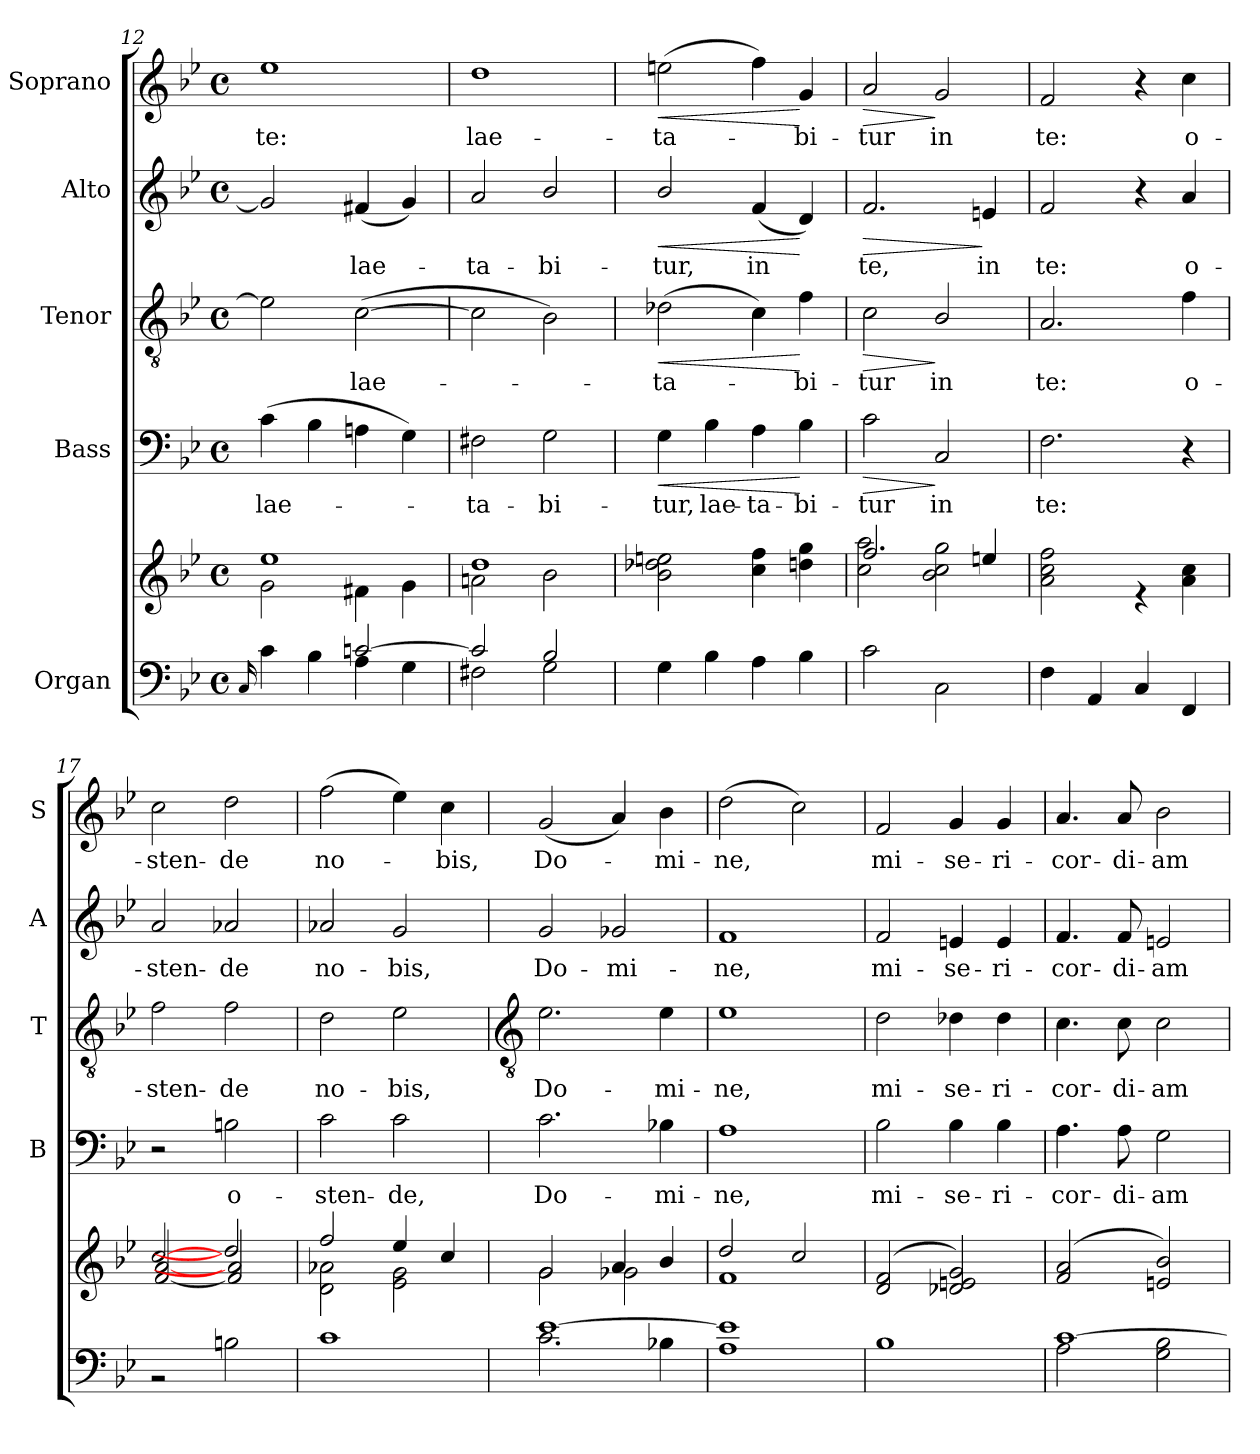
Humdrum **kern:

**kern	**kern	**kern	**text	**dynam	**kern	**text	**dynam	**kern	**text	**dynam	**kern	**text	**dynam
*part5	*part5	*part4	*part4	*part4	*part3	*part3	*part3	*part2	*part2	*part2	*part1	*part1	*part1
*staff6	*staff5	*staff4	*staff4	*staff4	*staff3	*staff3	*staff3	*staff2	*staff2	*staff2	*staff1	*staff1	*staff1
*I"Organ	*	*I"Bass	*	*	*I"Tenor	*	*	*I"Alto	*	*	*I"Soprano	*	*
*	*	*I'B	*	*	*I'T	*	*	*I'A	*	*	*I'S	*	*
*clefF4	*clefG2	*clefF4	*	*	*clefGv2	*	*	*clefG2	*	*	*clefG2	*	*
*k[b-e-]	*k[b-e-]	*k[b-e-]	*	*	*k[b-e-]	*	*	*k[b-e-]	*	*	*k[b-e-]	*	*
*B-:	*B-:	*B-:	*	*	*B-:	*	*	*B-:	*	*	*B-:	*	*
*M4/4	*M4/4	*M4/4	*	*	*M4/4	*	*	*M4/4	*	*	*M4/4	*	*
*met(c)	*met(c)	*met(c)	*	*	*met(c)	*	*	*met(c)	*	*	*met(c)	*	*
=12	=12	=12	=12	=12	=12	=12	=12	=12	=12	=12	=12	=12	=12
*^	*	*	*	*	*	*	*	*	*	*	*	*	*
.	16qqC/	.	.	.	.	.	.	.	.	.	.	.	.	.
*	*	*^	*	*	*	*	*	*	*	*	*	*	*	*
!	!	!	!	!	!LO:LY:b	!	!	!	!	!	!	!	!	!LO:LY:b	!
2ryy	4c\	1ee-/	2g\	(>4c	lae-	.	2e-]	.	.	2g]	.	.	1ee-	te:	.
.	4B-\	.	.	4B-	.	.	.	.	.	.	.	.	.	.	.
!	!	!	!	!	!	!	!	!LO:LY:b	!	!	!LO:LY:b	!	!	!	!
[2cn/	4A\	.	4f#X\	4An	.	.	(>[2c	lae-	.	(<4f#X	lae-	.	.	.	.
.	4G\	.	4g\	4G)	.	.	.	.	.	4g)	.	.	.	.	.
=13	=13	=13	=13	=13	=13	=13	=13	=13	=13	=13	=13	=13	=13	=13	=13
!	!	!	!	!	!LO:LY:b	!	!	!	!	!	!LO:LY:b	!	!	!LO:LY:b	!
2c/]	2F#X\	1dd/	2an\	2F#X	ta-	.	2c]	.	.	2a	ta-	.	1dd	lae-	.
!	!	!	!	!	!LO:LY:b	!	!	!	!	!	!LO:LY:b	!	!	!	!
2B-/	2G\	.	2b-\	2G	-bi-	.	2B-)	.	.	2b-/	-bi-	.	.	.	.
=14	=14	=14	=14	=14	=14	=14	=14	=14	=14	=14	=14	=14	=14	=14	=14
!	!	!	!	!	!LO:LY:b	!LO:HP:b	!	!LO:LY:b	!LO:HP:b	!	!LO:LY:b	!LO:HP:b	!	!LO:LY:b	!LO:HP:b
1ryy	4G\	1ryy	2b-\ 2dd-X\ 2een\	4G	-tur,	<	(>2d-X	ta-	<	2b-/	-tur,	<	(>2een	-ta-	<
!	!	!	!	!	!LO:LY:b	!	!	!	!	!	!	!	!	!	!
.	4B-\	.	.	4B-	lae-	.	.	.	.	.	.	.	.	.	.
!	!	!	!	!	!LO:LY:b	!	!	!	!	!	!LO:LY:b	!	!	!	!
.	4A\	.	4cc\ 4ff\	4A	-ta-	.	4c)	.	.	(<4f	in	.	4ff)	.	.
!	!	!	!	!	!LO:LY:b	!	!	!LO:LY:b	!	!	!	!	!	!LO:LY:b	!
.	4B-\	.	4ddn\ 4gg\	4B-	-bi-	[	4f	bi-	[	4d)	.	[	4g	bi-	[
=15	=15	=15	=15	=15	=15	=15	=15	=15	=15	=15	=15	=15	=15	=15	=15
!	!	!	!	!	!LO:LY:b	!LO:HP:b	!	!LO:LY:b	!LO:HP:b	!	!LO:LY:b	!LO:HP:b	!	!LO:LY:b	!LO:HP:b
1ryy	2c\	2.ff/	2cc\ 2aa\	2c	-tur	>	2c	-tur	>	2.f	te,	>	2a	-tur	>
!	!	!	!	!	!LO:LY:b	!	!	!LO:LY:b	!	!	!	!	!	!LO:LY:b	!
.	2C\	.	2b-\ 2cc\ 2gg\	2C	in	]	2B-/	in	]	.	.	.	2g	in	]
!	!	!	!	!	!	!	!	!	!	!	!LO:LY:b	!	!	!	!
.	.	4een/	.	.	.	.	.	.	.	4en	in	]	.	.	.
=16	=16	=16	=16	=16	=16	=16	=16	=16	=16	=16	=16	=16	=16	=16	=16
!	!	!	!	!	!LO:LY:b	!	!	!LO:LY:b	!	!	!LO:LY:b	!	!	!LO:LY:b	!
1ryy	4F\	1ryy	2a\ 2cc\ 2ff\	2.F	te:	.	2.A	te:	.	2f	te:	.	2f	te:	.
.	4AA/	.	.	.	.	.	.	.	.	.	.	.	.	.	.
.	4C/	.	4r	.	.	.	.	.	.	4r	.	.	4r	.	.
!	!	!	!	!	!	!	!	!LO:LY:b	!	!	!LO:LY:b	!	!	!LO:LY:b	!
.	4FF/	.	4a\ 4cc\	4r	.	.	4f	o-	.	4a	o-	.	4cc	o-	.
=17	=17	=17	=17	=17	=17	=17	=17	=17	=17	=17	=17	=17	=17	=17	=17
!	!	!	!	!	!	!	!	!LO:LY:b	!	!	!LO:LY:b	!	!	!LO:LY:b	!
1ryy	2r	[2cc/	[2f/ [2a/	2r	.	.	2f	-sten-	.	2a	-sten-	.	2cc	-sten-	.
!	!	!	!	!	!LO:LY:b	!	!	!LO:LY:b	!	!	!LO:LY:b	!	!	!LO:LY:b	!
.	2Bn\	2dd/]	2f/] 2a-/]	2Bn	o-	.	2f	-de	.	2a-X	-de	.	2dd	-de	.
=18	=18	=18	=18	=18	=18	=18	=18	=18	=18	=18	=18	=18	=18	=18	=18
!	!	!	!	!	!LO:LY:b	!	!	!LO:LY:b	!	!	!LO:LY:b	!	!	!LO:LY:b	!
1ryy	1c\	2ff/	2d\ 2a-X\	2c	-sten-	.	2d	no-	.	2a-X	no-	.	(>2ff	no-	.
!	!	!	!	!	!LO:LY:b	!	!	!LO:LY:b	!	!	!LO:LY:b	!	!	!	!
.	.	4ee-/	2e-\ 2g\	2c	-de,	.	2e-	-bis,	.	2g	-bis,	.	4ee-)	.	.
!	!	!	!	!	!	!	!	!	!	!	!	!	!	!LO:LY:b	!
.	.	4cc/	.	.	.	.	.	.	.	.	.	.	4cc	bis,	.
!!LO:LB:g=z
=19	=19	=19	=19	=19	=19	=19	=19	=19	=19	=19	=19	=19	=19	=19	=19
*	*	*	*	*	*	*	*clefGv2	*	*	*	*	*	*	*	*
!	!	!	!	!	!LO:LY:b	!	!	!LO:LY:b	!	!	!LO:LY:b	!	!	!LO:LY:b	!
[1e-/	2.c\	2g/	2g\	2.c	Do-	.	2.e-	Do-	.	2g	Do-	.	(<2g	Do-	.
!	!	!	!	!	!	!	!	!	!	!	!LO:LY:b	!	!	!	!
.	.	4a/	2g-X\	.	.	.	.	.	.	2g-X	-mi-	.	4a)	.	.
!	!	!	!	!	!LO:LY:b	!	!	!LO:LY:b	!	!	!	!	!	!LO:LY:b	!
.	4B-X\	4b-/	.	4B-X	-mi-	.	4e-	-mi-	.	.	.	.	4b-	mi-	.
=20	=20	=20	=20	=20	=20	=20	=20	=20	=20	=20	=20	=20	=20	=20	=20
!	!	!	!	!	!LO:LY:b	!	!	!LO:LY:b	!	!	!LO:LY:b	!	!	!LO:LY:b	!
1e-/]	1A\	2dd/	1f\	1A	-ne,	.	1e-	-ne,	.	1f	-ne,	.	(>2dd	-ne,	.
.	.	2cc/	.	.	.	.	.	.	.	.	.	.	2cc)	.	.
=21	=21	=21	=21	=21	=21	=21	=21	=21	=21	=21	=21	=21	=21	=21	=21
!	!	!	!	!	!LO:LY:b	!	!	!LO:LY:b	!	!	!LO:LY:b	!	!	!LO:LY:b	!
1B-/	1ryy	(>2d/ 2f/	1ryy	2B-	mi-	.	2d	mi-	.	2f	mi-	.	2f	mi-	.
!	!	!	!	!	!LO:LY:b	!	!	!LO:LY:b	!	!	!LO:LY:b	!	!	!LO:LY:b	!
.	.	2d-X/ 2en/ 2g/)	.	4B-	-se-	.	4d-X	-se-	.	4en	-se-	.	4g	-se-	.
!	!	!	!	!	!LO:LY:b	!	!	!LO:LY:b	!	!	!LO:LY:b	!	!	!LO:LY:b	!
.	.	.	.	4B-	-ri-	.	4d-	-ri-	.	4e	-ri-	.	4g	-ri-	.
=22	=22	=22	=22	=22	=22	=22	=22	=22	=22	=22	=22	=22	=22	=22	=22
!	!	!	!	!	!LO:LY:b	!	!	!LO:LY:b	!	!	!LO:LY:b	!	!	!LO:LY:b	!
[1c/	2A\	(>2f/ 2a/	1ryy	4.A	-cor-	.	4.c	-cor-	.	4.f	-cor-	.	4.a	-cor-	.
!	!	!	!	!	!LO:LY:b	!	!	!LO:LY:b	!	!	!LO:LY:b	!	!	!LO:LY:b	!
.	.	.	.	8A	-di-	.	8c	-di-	.	8f	-di-	.	8a	-di-	.
!	!	!	!	!	!LO:LY:b	!	!	!LO:LY:b	!	!	!LO:LY:b	!	!	!LO:LY:b	!
.	2G\ 2B-\	2en/ 2b-/)	.	2G	-am	.	2c	-am	.	2en	-am	.	2b-	-am	.
*v	*v	*	*	*	*	*	*	*	*	*	*	*	*	*	*
*	*v	*v	*	*	*	*	*	*	*	*	*	*	*	*
=	=	=	=	=	=	=	=	=	=	=	=	=	=
*-	*-	*-	*-	*-	*-	*-	*-	*-	*-	*-	*-	*-	*-
